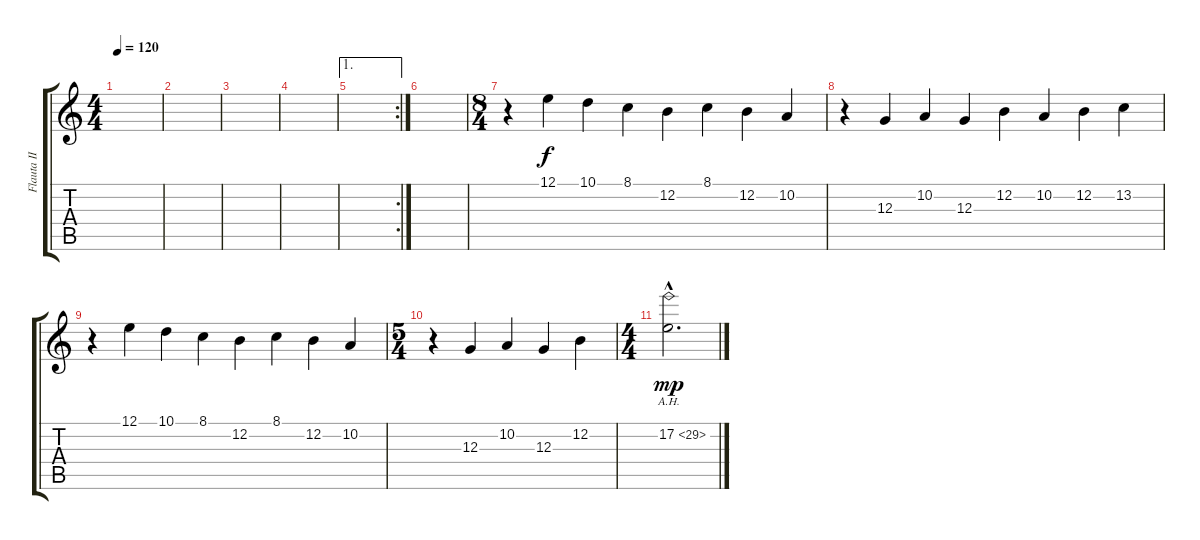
\track ("Flauta II" "Flauta II") {instrument piccolo}
\staff {score tabs}
\tuning (E4 B3 G3 D3 A2 E2) {hide}
\ts (4 4)
\tempo 120
\clef g2
\ks c
|
|
|
|
\ae 1
\rc 2
|
|
\ts (8 4)
r.4 12.1.4 10.1.4 8.1.4 12.2.4 8.1.4 12.2.4 10.2.4 |
r.4 12.3.4 10.2.4 12.3.4 12.2.4 10.2.4 12.2.4 13.2.4 |
r.4 12.1.4 10.1.4 8.1.4 12.2.4 8.1.4 12.2.4 10.2.4 |
\ts (5 4)
r.4 12.3.4 10.2.4 12.3.4 12.2.4 |
\ts (4 4)
17.2{ah 12 hac}.2{d dy mp}
